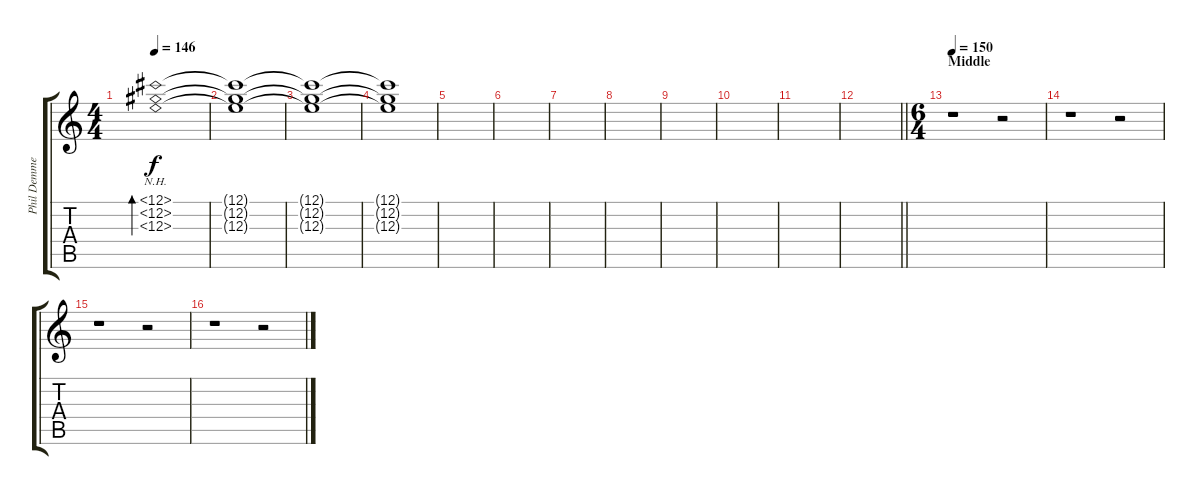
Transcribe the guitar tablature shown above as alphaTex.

\track ("Phil Demmel Cl" "Phil Demme") {instrument electricguitarclean}
\staff {score tabs}
\tuning (Db4 Ab3 E3 B2 Gb2 B1) {hide}
\ts (4 4)
\tempo 146
\clef g2
\ks c
(12.1{nh} 12.2{nh} 12.3{nh}).1{bd 480 dy f} |
(12.1{t} 12.2{t} 12.3{t}).1 |
(12.1{t} 12.2{t} 12.3{t}).1 |
(12.1{t} 12.2{t} 12.3{t}).1 |
|
|
|
|
|
|
|
\barLineRight lightlight
|
\ts (6 4)
\section ("" "Middle")
\tempo 150
r.1 r.2 |
r.1 r.2 |
r.1 r.2 |
r.1 r.2
